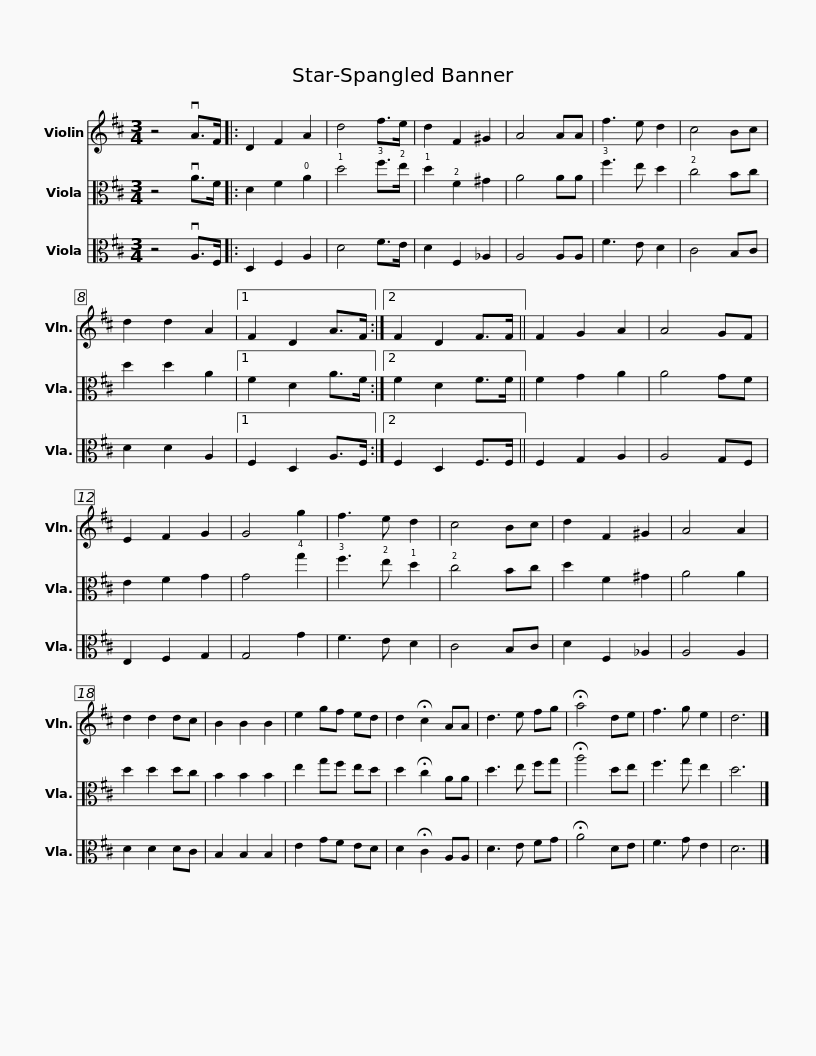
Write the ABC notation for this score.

X:1
%%score 1 2 3
L:1/8
M:3/4
I:linebreak $
K:D
V:1 treble
V:2 alto
V:3 alto
V:1
 z4 vA>F |: D2 F2 A2 | d4 f>e | d2 F2 ^G2 | A4 AA | %5
 f3 e d2 | c4 Bc | d2 d2 A2 |1 F2 D2 A>F :|2$ F2 D2 F>F || %10
 F2 G2 A2 | A4 GF | E2 F2 G2 | G4 g2 | f3 e d2 | %15
 c4 Bc | d2 F2 ^G2 | A4 A2 | d2 d2 dc | B2 B2 B2 |$ %20
 e2 gf ed | d2 !fermata!c2 AA | d3 e fg | !fermata!a4 de | f3 g e2 | %25
 d6 |] %26
V:2
 z4 vA>F |: D2 F2 !0!A2 | !1!d4 !3!f>!2!e | !1!d2 !2!F2 ^G2 | A4 AA | %5
 !3!f3 e d2 | !2!c4 Bc | d2 d2 A2 |1 F2 D2 A>F :|2$ F2 D2 F>F || %10
 F2 G2 A2 | A4 GF | E2 F2 G2 | G4 !4!g2 | !3!f3 !2!e !1!d2 | %15
 !2!c4 Bc | d2 F2 ^G2 | A4 A2 | d2 d2 dc | B2 B2 B2 |$ %20
 e2 gf ed | d2 !fermata!c2 AA | d3 e fg | !fermata!a4 de | f3 g e2 | %25
 d6 |] %26
V:3
 z4 vA,>F, |: D,2 F,2 A,2 | D4 F>E | D2 F,2 _A,2 | A,4 A,A, | %5
 F3 E D2 | C4 B,C | D2 D2 A,2 |1 F,2 D,2 A,>F, :|2$ F,2 D,2 F,>F, || %10
 F,2 G,2 A,2 | A,4 G,F, | E,2 F,2 G,2 | G,4 G2 | F3 E D2 | %15
 C4 B,C | D2 F,2 _A,2 | A,4 A,2 | D2 D2 DC | B,2 B,2 B,2 |$ %20
 E2 GF ED | D2 !fermata!C2 A,A, | D3 E FG | !fermata!A4 DE | F3 G E2 | %25
 D6 |] %26
